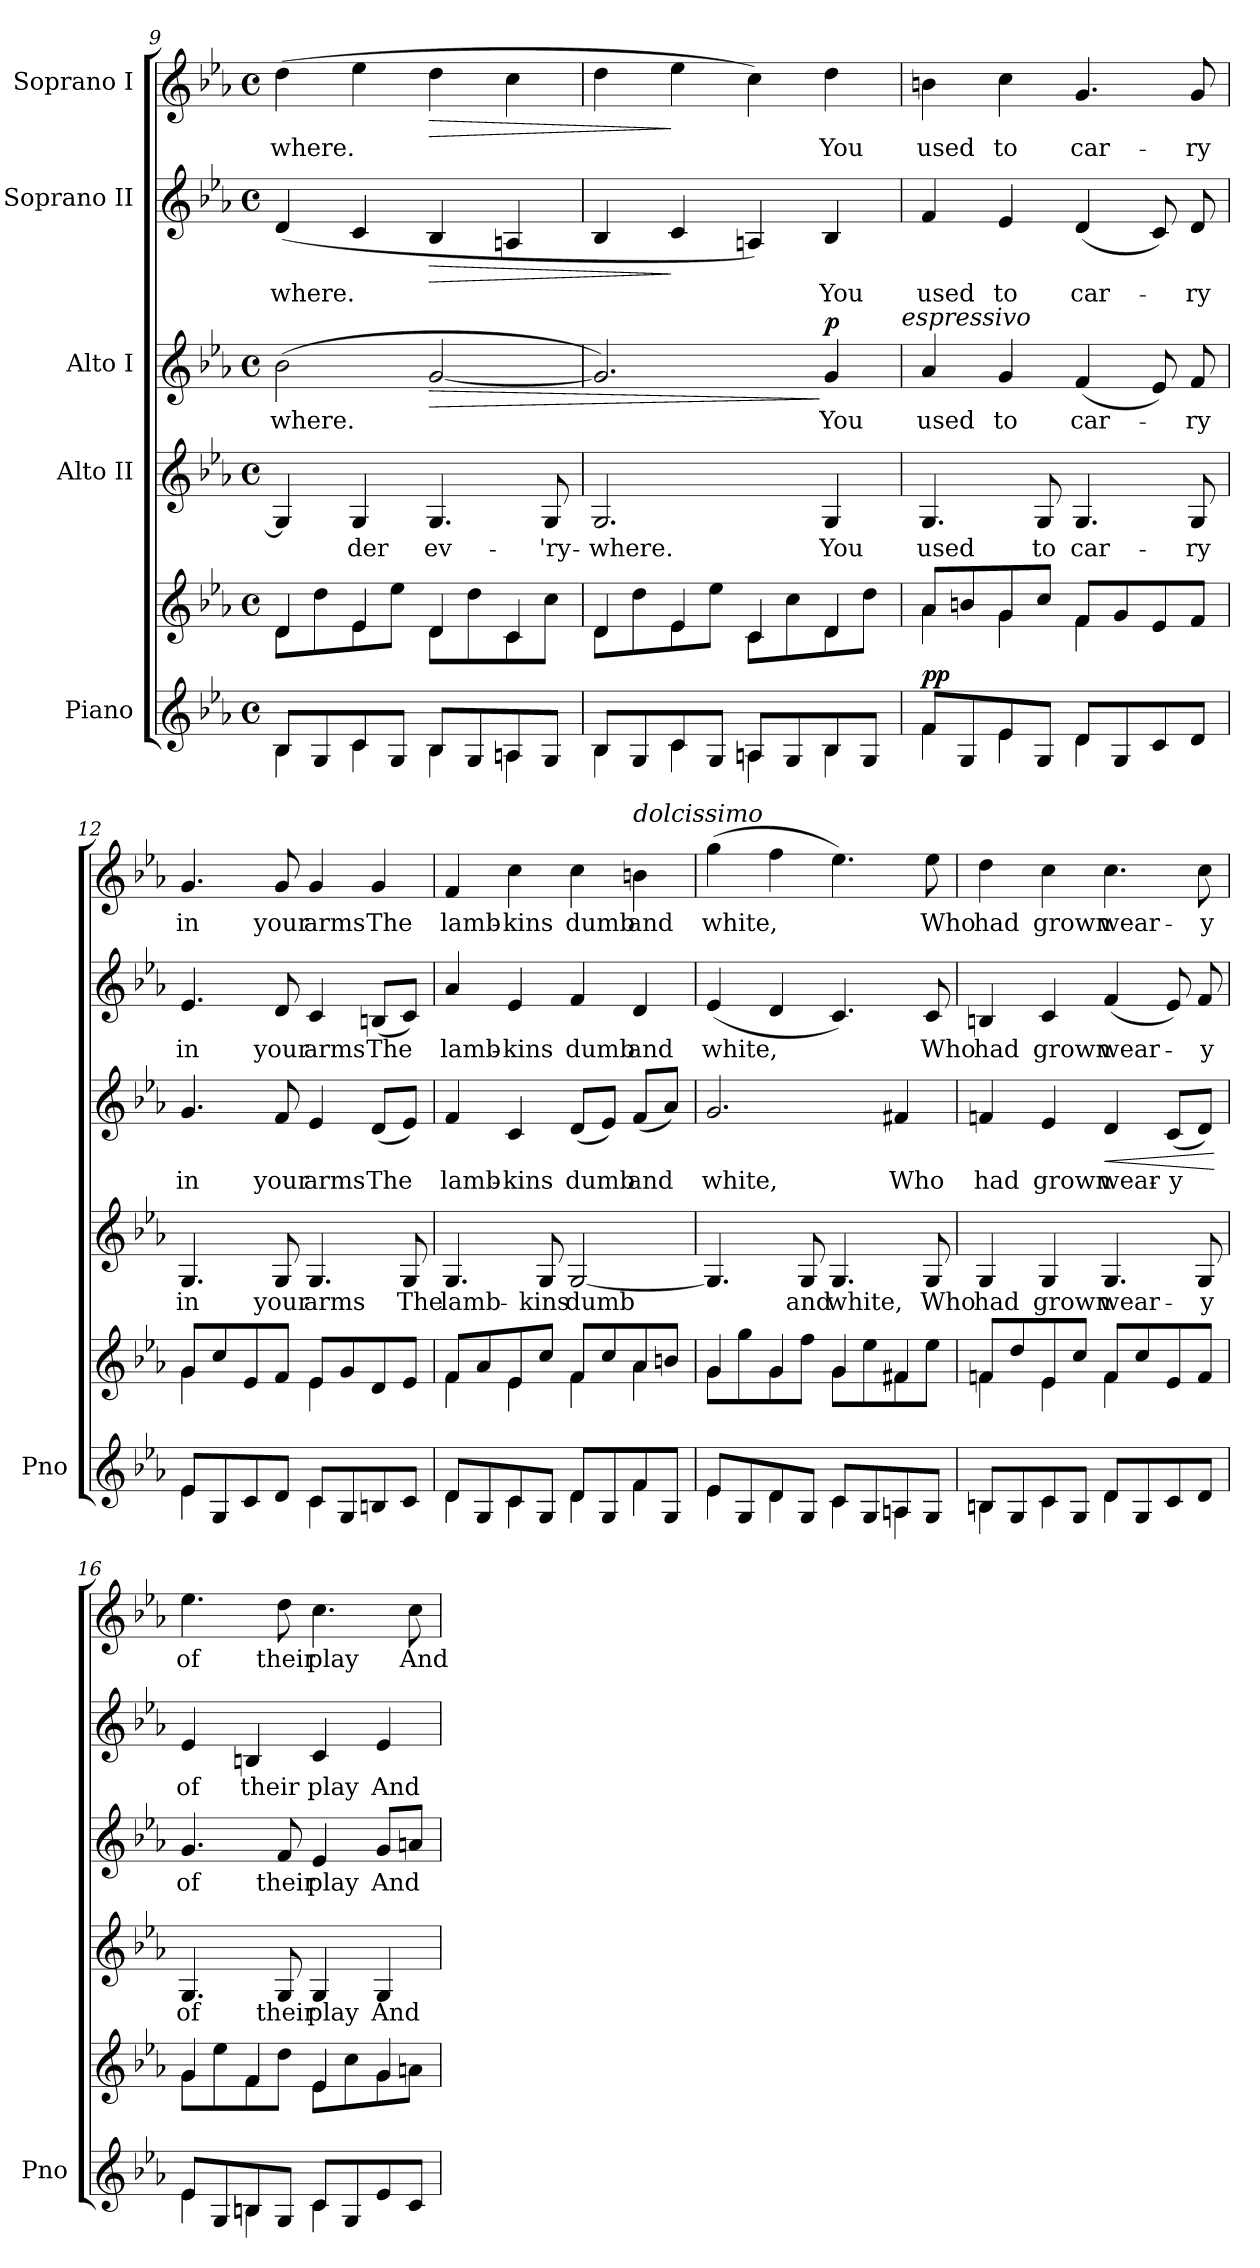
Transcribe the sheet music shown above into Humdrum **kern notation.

**kern	**kern	**dynam	**kern	**text	**kern	**text	**dynam	**kern	**text	**dynam	**kern	**text	**dynam
*part5	*part5	*part5	*part4	*part4	*part3	*part3	*part3	*part2	*part2	*part2	*part1	*part1	*part1
*staff6	*staff5	*staff5/6	*staff4	*staff4	*staff3	*staff3	*staff3	*staff2	*staff2	*staff2	*staff1	*staff1	*staff1
*I"Piano	*	*	*I"Alto II	*	*I"Alto I	*	*	*I"Soprano II	*	*	*I"Soprano I	*	*
*I'Pno	*	*	*	*	*	*	*	*	*	*	*	*	*
*clefG2	*clefG2	*	*clefG2	*	*clefG2	*	*	*clefG2	*	*	*clefG2	*	*
*k[b-e-a-]	*k[b-e-a-]	*	*k[b-e-a-]	*	*k[b-e-a-]	*	*	*k[b-e-a-]	*	*	*k[b-e-a-]	*	*
*E-:	*E-:	*	*E-:	*	*E-:	*	*	*E-:	*	*	*E-:	*	*
*M4/4	*M4/4	*	*M4/4	*	*M4/4	*	*	*M4/4	*	*	*M4/4	*	*
*met(c)	*met(c)	*	*met(c)	*	*met(c)	*	*	*met(c)	*	*	*met(c)	*	*
=9	=9	=9	=9	=9	=9	=9	=9	=9	=9	=9	=9	=9	=9
*^	*^	*	*	*	*	*	*	*	*	*	*	*	*
!	!	!	!	!	!	!	!	!LO:LY:b	!	!	!LO:LY:b	!	!	!LO:LY:b	!
8B-/L	4B-\	4d/	8d\L	.	4G/]	.	(<2b-\	-where.	.	(<4d/	-where.	.	(>4dd\	-where.	.
8G/	.	.	8dd\	.	.	.	.	.	.	.	.	.	.	.	.
!	!	!	!	!	!	!LO:LY:b	!	!	!	!	!	!	!	!	!
8c/	4c\	4e-/	8e-\	.	4G/	-der	.	.	.	4c/	.	.	4ee-\	.	.
8G/J	.	.	8ee-\J	.	.	.	.	.	.	.	.	.	.	.	.
!	!	!	!	!	!	!LO:LY:b	!	!	!LO:HP:b	!	!	!LO:HP:b	!	!	!LO:HP:b
8B-/L	4B-\	4d/	8d\L	.	4.G/	ev-	[<2g/	.	>	4B-/	.	>	4dd\	.	>
8G/	.	.	8dd\	.	.	.	.	.	.	.	.	.	.	.	.
8A/	4An\	4c/	8c\	.	.	.	.	.	.	4An/	.	.	4cc\	.	.
!	!	!	!	!	!	!LO:LY:b	!	!	!	!	!	!	!	!	!
8G/J	.	.	8cc\J	.	8G/	-'ry-	.	.	.	.	.	.	.	.	.
=10	=10	=10	=10	=10	=10	=10	=10	=10	=10	=10	=10	=10	=10	=10	=10
!	!	!	!	!	!	!LO:LY:b	!	!	!	!	!	!	!	!	!
8B-/L	4B-\	4d/	8d\L	.	2.G/	-where.	2.g/])	.	.	4B-/	.	.	4dd\	.	.
8G/	.	.	8dd\	.	.	.	.	.	.	.	.	.	.	.	.
8c/	4c\	4e-/	8e-\	.	.	.	.	.	.	4c/	.	]	4ee-\	.	]
8G/J	.	.	8ee-\J	.	.	.	.	.	.	.	.	.	.	.	.
8A/L	4An\	4c/	8c\L	.	.	.	.	.	.	4An/)	.	.	4cc\)	.	.
8G/	.	.	8cc\	.	.	.	.	.	.	.	.	.	.	.	.
!	!	!	!	!	!	!LO:LY:b	!	!LO:LY:b	!LO:DY:n=1:a	!	!LO:LY:b	!	!	!LO:LY:b	!
8B-/	4B-\	4d/	8d\	.	4G/	You	4g/	You	] p	4B-/	You	.	4dd\	You	.
8G/J	.	.	8dd\J	.	.	.	.	.	.	.	.	.	.	.	.
!	!	!	!	!	!	!	!LO:TX:a:i:t=espressivo	!	!	!	!	!	!	!	!
=11	=11	=11	=11	=11	=11	=11	=11	=11	=11	=11	=11	=11	=11	=11	=11
!	!	!	!	!LO:DY:a=2	!	!LO:LY:b	!	!LO:LY:b	!	!	!LO:LY:b	!	!	!LO:LY:b	!
8f/L	4f\	8a-/L	4a-\	pp	4.G/	used	4a-/	used	.	4f/	used	.	4bn\	used	.
8G/	.	8bn/	.	.	.	.	.	.	.	.	.	.	.	.	.
!	!	!	!	!	!	!	!	!LO:LY:b	!	!	!LO:LY:b	!	!	!LO:LY:b	!
8e-/	4e-\	8g/	4g\	.	.	.	4g/	to	.	4e-/	to	.	4cc\	to	.
!	!	!	!	!	!	!LO:LY:b	!	!	!	!	!	!	!	!	!
8G/J	.	8cc/J	.	.	8G/	to	.	.	.	.	.	.	.	.	.
!	!	!	!	!	!	!LO:LY:b	!	!LO:LY:b	!	!	!LO:LY:b	!	!	!LO:LY:b	!
8d/L	4d\	8f/L	4f\	.	4.G/	car-	(<4f/	car-	.	(<4d/	car-	.	4.g/	car-	.
8G/	.	8g/	.	.	.	.	.	.	.	.	.	.	.	.	.
8c/	4ryy	8e-/	4ryy	.	.	.	8e-/)	.	.	8c/)	.	.	.	.	.
!	!	!	!	!	!	!LO:LY:b	!	!LO:LY:b	!	!	!LO:LY:b	!	!	!LO:LY:b	!
8d/J	.	8f/J	.	.	8G/	-ry	8f/	-ry	.	8d/	-ry	.	8g/	-ry	.
!!LO:LB:g=z
=12	=12	=12	=12	=12	=12	=12	=12	=12	=12	=12	=12	=12	=12	=12	=12
!	!	!	!	!	!	!LO:LY:b	!	!LO:LY:b	!	!	!LO:LY:b	!	!	!LO:LY:b	!
8e-/L	4e-\	8g/L	4g\	.	4.G/	in	4.g/	in	.	4.e-/	in	.	4.g/	in	.
8G/	.	8cc/	.	.	.	.	.	.	.	.	.	.	.	.	.
8c/	4ryy	8e-/	4ryy	.	.	.	.	.	.	.	.	.	.	.	.
!	!	!	!	!	!	!LO:LY:b	!	!LO:LY:b	!	!	!LO:LY:b	!	!	!LO:LY:b	!
8d/J	.	8f/J	.	.	8G/	your	8f/	your	.	8d/	your	.	8g/	your	.
!	!	!	!	!	!	!LO:LY:b	!	!LO:LY:b	!	!	!LO:LY:b	!	!	!LO:LY:b	!
8c/L	4c\	8e-/L	4e-\	.	4.G/	arms	4e-/	arms	.	4c/	arms	.	4g/	arms	.
8G/	.	8g/	.	.	.	.	.	.	.	.	.	.	.	.	.
!	!	!	!	!	!	!	!	!LO:LY:b	!	!	!LO:LY:b	!	!	!LO:LY:b	!
8Bn/	4ryy	8d/	4ryy	.	.	.	(<8d/L	The	.	(<8Bn/L	The	.	4g/	The	.
!	!	!	!	!	!	!LO:LY:b	!	!	!	!	!	!	!	!	!
8c/J	.	8e-/J	.	.	8G/	The	8e-/J)	.	.	8c/J)	.	.	.	.	.
=13	=13	=13	=13	=13	=13	=13	=13	=13	=13	=13	=13	=13	=13	=13	=13
!	!	!	!	!	!	!LO:LY:b	!	!LO:LY:b	!	!	!LO:LY:b	!	!	!LO:LY:b	!
8d/L	4d\	8f/L	4f\	.	4.G/	lamb-	4f/	lamb-	.	4a-/	lamb-	.	4f/	lamb-	.
8G/	.	8a-/	.	.	.	.	.	.	.	.	.	.	.	.	.
!	!	!	!	!	!	!	!	!LO:LY:b	!	!	!LO:LY:b	!	!	!LO:LY:b	!
8c/	4c\	8e-/	4e-\	.	.	.	4c/	-kins	.	4e-/	-kins	.	4cc\	-kins	.
!	!	!	!	!	!	!LO:LY:b	!	!	!	!	!	!	!	!	!
8G/J	.	8cc/J	.	.	8G/	-kins	.	.	.	.	.	.	.	.	.
!	!	!	!	!	!	!LO:LY:b	!	!LO:LY:b	!	!	!LO:LY:b	!	!	!LO:LY:b	!
8d/L	4d\	8f/L	4f\	.	[<2G/	dumb	(<8d/L	dumb	.	4f/	dumb	.	4cc\	dumb	.
8G/	.	8cc/	.	.	.	.	8e-/J)	.	.	.	.	.	.	.	.
!	!	!	!	!	!	!	!	!	!	!	!	!	!LO:TX:a:i:t=dolcissimo	!	!
!	!	!	!	!	!	!	!	!LO:LY:b	!	!	!LO:LY:b	!	!	!LO:LY:b	!
8f/	4f\	8a-/	4a-\	.	.	.	(<8f/L	and	.	4d/	and	.	4bn\	and	.
8G/J	.	8bn/J	.	.	.	.	8a-/J)	.	.	.	.	.	.	.	.
=14	=14	=14	=14	=14	=14	=14	=14	=14	=14	=14	=14	=14	=14	=14	=14
!	!	!	!	!	!	!	!	!LO:LY:b	!	!	!LO:LY:b	!	!	!LO:LY:b	!
8e-/L	4e-\	4g/	8g\L	.	4.G/]	.	2.g/	white,	.	(<4e-/	white,	.	(>4gg\	white,	.
8G/	.	.	8gg\	.	.	.	.	.	.	.	.	.	.	.	.
8d/	4d\	4g/	8g\	.	.	.	.	.	.	4d/	.	.	4ff\	.	.
!	!	!	!	!	!	!LO:LY:b	!	!	!	!	!	!	!	!	!
8G/J	.	.	8ff\J	.	8G/	and	.	.	.	.	.	.	.	.	.
!	!	!	!	!	!	!LO:LY:b	!	!	!	!	!	!	!	!	!
8c/L	4c\	4g/	8g\L	.	4.G/	white,	.	.	.	4.c/)	.	.	4.ee-\)	.	.
8G/	.	.	8ee-\	.	.	.	.	.	.	.	.	.	.	.	.
!	!	!	!	!	!	!	!	!LO:LY:b	!	!	!	!	!	!	!
8A/	4An\	4f#/	8f#X\	.	.	.	4f#X/	Who	.	.	.	.	.	.	.
!	!	!	!	!	!	!LO:LY:b	!	!	!	!	!LO:LY:b	!	!	!LO:LY:b	!
8G/J	.	.	8ee-\J	.	8G/	Who	.	.	.	8c/	Who	.	8ee-\	Who	.
=15	=15	=15	=15	=15	=15	=15	=15	=15	=15	=15	=15	=15	=15	=15	=15
!	!	!	!	!	!	!LO:LY:b	!	!LO:LY:b	!	!	!LO:LY:b	!	!	!LO:LY:b	!
8B/L	4Bn\	8f/L	4fn\	.	4G/	had	4fn/	had	.	4Bn/	had	.	4dd\	had	.
8G/	.	8dd/	.	.	.	.	.	.	.	.	.	.	.	.	.
!	!	!	!	!	!	!LO:LY:b	!	!LO:LY:b	!	!	!LO:LY:b	!	!	!LO:LY:b	!
8c/	4c\	8e-/	4e-\	.	4G/	grown	4e-/	grown	.	4c/	grown	.	4cc\	grown	.
8G/J	.	8cc/J	.	.	.	.	.	.	.	.	.	.	.	.	.
!	!	!	!	!	!	!LO:LY:b	!	!LO:LY:b	!LO:HP:b	!	!LO:LY:b	!	!	!LO:LY:b	!
8d/L	4d\	8f/L	4f\	.	4.G/	wear-	4d/	wear-	<	(<4f/	wear-	.	4.cc\	wear-	.
8G/	.	8cc/	.	.	.	.	.	.	.	.	.	.	.	.	.
!	!	!	!	!	!	!	!	!LO:LY:b	!	!	!	!	!	!	!
8c/	4ryy	8e-/	4ryy	.	.	.	(<8c/L	-y	.	8e-/)	.	.	.	.	.
!	!	!	!	!	!	!LO:LY:b	!	!	!	!	!LO:LY:b	!	!	!LO:LY:b	!
8d/J	.	8f/J	.	.	8G/	-y	8d/J)	.	.	8f/	-y	.	8cc\	-y	.
*v	*v	*	*	*	*	*	*	*	*	*	*	*	*	*	*
*	*v	*v	*	*	*	*	*	*	*	*	*	*	*	*
.	.	.	.	.	.	.	[	.	.	.	.	.	.
!!LO:PB:g=z
=16	=16	=16	=16	=16	=16	=16	=16	=16	=16	=16	=16	=16	=16
*^	*^	*	*	*	*	*	*	*	*	*	*	*	*
!	!	!	!	!	!	!LO:LY:b	!	!LO:LY:b	!	!	!LO:LY:b	!	!	!LO:LY:b	!
8e-/L	4e-\	4g/	8g\L	.	4.G/	of	4.g/	of	.	4e-/	of	.	4.ee-\	of	.
8G/	.	.	8ee-\	.	.	.	.	.	.	.	.	.	.	.	.
!	!	!	!	!	!	!	!	!	!	!	!LO:LY:b	!	!	!	!
8B/	4Bn\	4f/	8f\	.	.	.	.	.	.	4Bn/	their	.	.	.	.
!	!	!	!	!	!	!LO:LY:b	!	!LO:LY:b	!	!	!	!	!	!LO:LY:b	!
8G/J	.	.	8dd\J	.	8G/	their	8f/	their	.	.	.	.	8dd\	their	.
!	!	!	!	!	!	!LO:LY:b	!	!LO:LY:b	!	!	!LO:LY:b	!	!	!LO:LY:b	!
8c/L	4c\	4e-/	8e-\L	.	4G/	play	4e-/	play	.	4c/	play	.	4.cc\	play	.
8G/	.	.	8cc\	.	.	.	.	.	.	.	.	.	.	.	.
!	!	!	!	!	!	!LO:LY:b	!	!LO:LY:b	!	!	!LO:LY:b	!	!	!	!
8e-/	4ryy	4g/	8g\	.	4G/	And	8g/L	And	.	4e-/	And	.	.	.	.
!	!	!	!	!	!	!	!	!	!	!	!	!	!	!LO:LY:b	!
8c/J	.	.	8an\J	.	.	.	8an/J	.	.	.	.	.	8cc\	And	.
*v	*v	*	*	*	*	*	*	*	*	*	*	*	*	*	*
*	*v	*v	*	*	*	*	*	*	*	*	*	*	*	*
=	=	=	=	=	=	=	=	=	=	=	=	=	=
*-	*-	*-	*-	*-	*-	*-	*-	*-	*-	*-	*-	*-	*-
